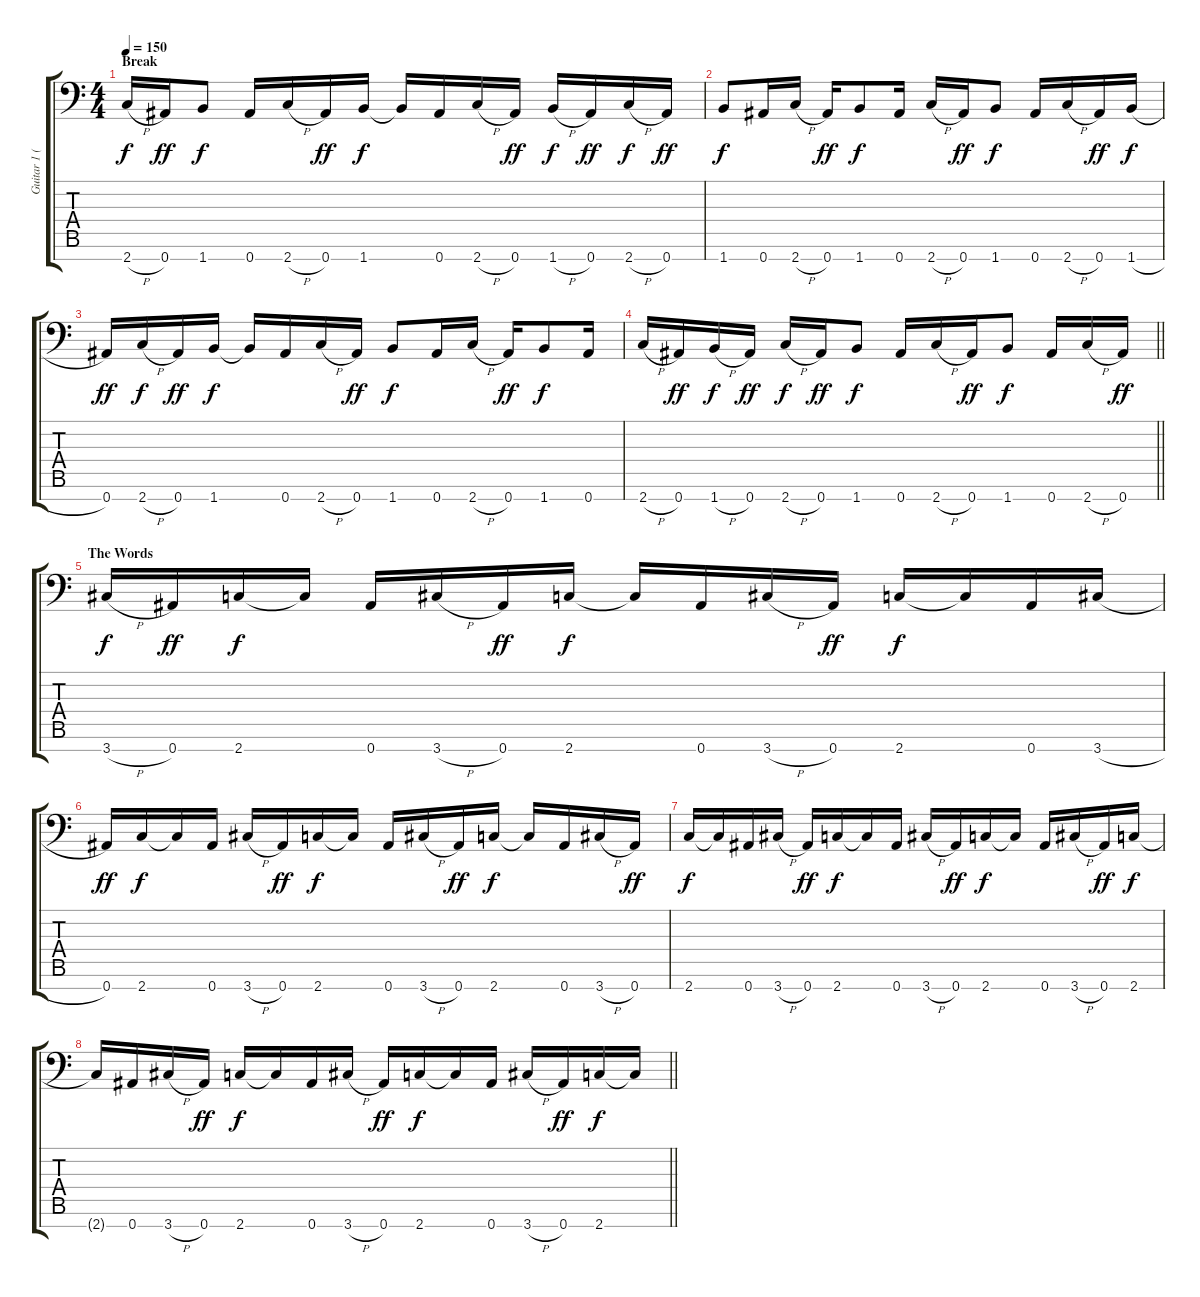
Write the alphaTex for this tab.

\track ("Guitar 1 (Fredrik Thordendal)" "Guitar 1 (") {instrument distortionguitar}
\staff {score tabs}
\tuning (Eb4 Bb3 Gb3 Db3 Ab2 Eb2 Bb1) {hide}
\ts (4 4)
\section ("" "Break")
\tempo 150
\clef f4
\ks c
2.7{h}.16{dy f} 0.7.16{dy ff} 1.7.8{dy f} 0.7.16 2.7{h}.16 0.7.16{dy ff} 1.7.16{dy f} 1.7{t}.16 0.7.16 2.7{h}.16 0.7.16{dy ff} 1.7{h}.16{dy f} 0.7.16{dy ff} 2.7{h}.16{dy f} 0.7.16{dy ff} |
1.7.8{dy f} 0.7.16 2.7{h}.16 0.7.16{dy ff} 1.7.8{dy f} 0.7.16 2.7{h}.16 0.7.16{dy ff} 1.7.8{dy f} 0.7.16 2.7{h}.16 0.7.16{dy ff} 1.7{h}.16{dy f} |
0.7.16{dy ff} 2.7{h}.16{dy f} 0.7.16{dy ff} 1.7.16{dy f} 1.7{t}.16 0.7.16 2.7{h}.16 0.7.16{dy ff} 1.7.8{dy f} 0.7.16 2.7{h}.16 0.7.16{dy ff} 1.7.8{dy f} 0.7.16 |
\barLineRight lightlight
2.7{h}.16 0.7.16{dy ff} 1.7{h}.16{dy f} 0.7.16{dy ff} 2.7{h}.16{dy f} 0.7.16{dy ff} 1.7.8{dy f} 0.7.16 2.7{h}.16 0.7.16{dy ff} 1.7.8{dy f} 0.7.16 2.7{h}.16 0.7.16{dy ff} |
\section ("" "The Words")
3.7{h}.16{dy f} 0.7.16{dy ff} 2.7.16{dy f} 2.7{t}.16 0.7.16 3.7{h}.16 0.7.16{dy ff} 2.7.16{dy f} 2.7{t}.16 0.7.16 3.7{h}.16 0.7.16{dy ff} 2.7.16{dy f} 2.7{t}.16 0.7.16 3.7{h}.16 |
0.7.16{dy ff} 2.7.16{dy f} 2.7{t}.16 0.7.16 3.7{h}.16 0.7.16{dy ff} 2.7.16{dy f} 2.7{t}.16 0.7.16 3.7{h}.16 0.7.16{dy ff} 2.7.16{dy f} 2.7{t}.16 0.7.16 3.7{h}.16 0.7.16{dy ff} |
2.7.16{dy f} 2.7{t}.16 0.7.16 3.7{h}.16 0.7.16{dy ff} 2.7.16{dy f} 2.7{t}.16 0.7.16 3.7{h}.16 0.7.16{dy ff} 2.7.16{dy f} 2.7{t}.16 0.7.16 3.7{h}.16 0.7.16{dy ff} 2.7.16{dy f} |
\barLineRight lightlight
2.7{t}.16 0.7.16 3.7{h}.16 0.7.16{dy ff} 2.7.16{dy f} 2.7{t}.16 0.7.16 3.7{h}.16 0.7.16{dy ff} 2.7.16{dy f} 2.7{t}.16 0.7.16 3.7{h}.16 0.7.16{dy ff} 2.7.16{dy f} 2.7{t}.16
